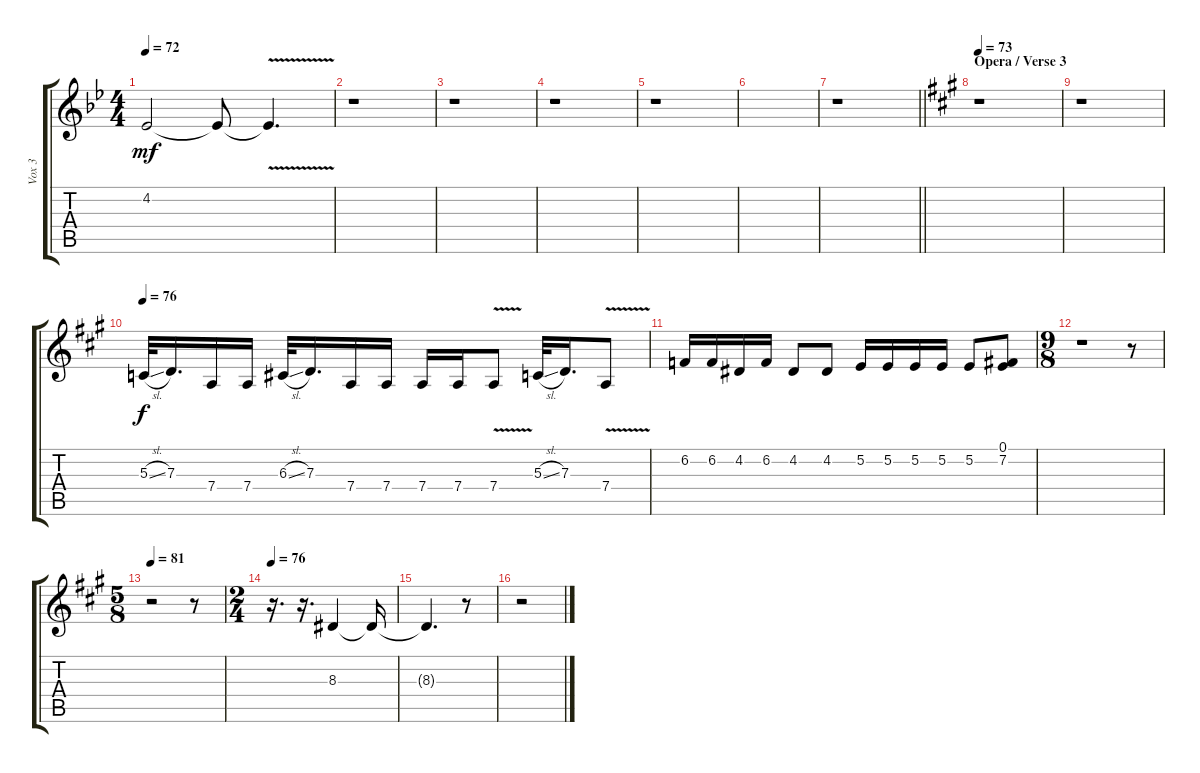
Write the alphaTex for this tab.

\track ("Vox 3" "Vox 3") {instrument sopranosax}
\staff {score tabs}
\tuning (E4 B3 G3 D3 A2 E2) {hide}
\ts (4 4)
\tempo 72
\clef g2
\ks bb
4.2.2{dy mf} 4.2{t}.8 4.2{v t}.4{d} |
r.1 |
r.1 |
r.1 |
r.1 |
|
\barLineRight lightlight
r.1 |
\section ("" "Opera / Verse 3")
\tempo 73
\ks a
r.1 |
r.1 |
\tempo 76
5.3{sl}.32{dy f} 7.3.16{d} 7.4.16 7.4.16 6.3{sl}.32 7.3.16{d} 7.4.16 7.4.16 7.4.16 7.4.16 7.4{v}.8 5.3{sl}.32 7.3.16{d} 7.4{v}.8 |
6.2.16 6.2.16 4.2.16 6.2.16 4.2.8 4.2.8 5.2.16 5.2.16 5.2.16 5.2.16 5.2.8 (0.1 7.2).8 |
\ts (9 8)
r.1 r.8 |
\ts (5 8)
\tempo 81
r.2 r.8 |
\ts (2 4)
\tempo 76
r.16{d} r.16{d} 8.3.4 8.3{t}.16 |
8.3{t}.4{d} r.8 |
r.2
